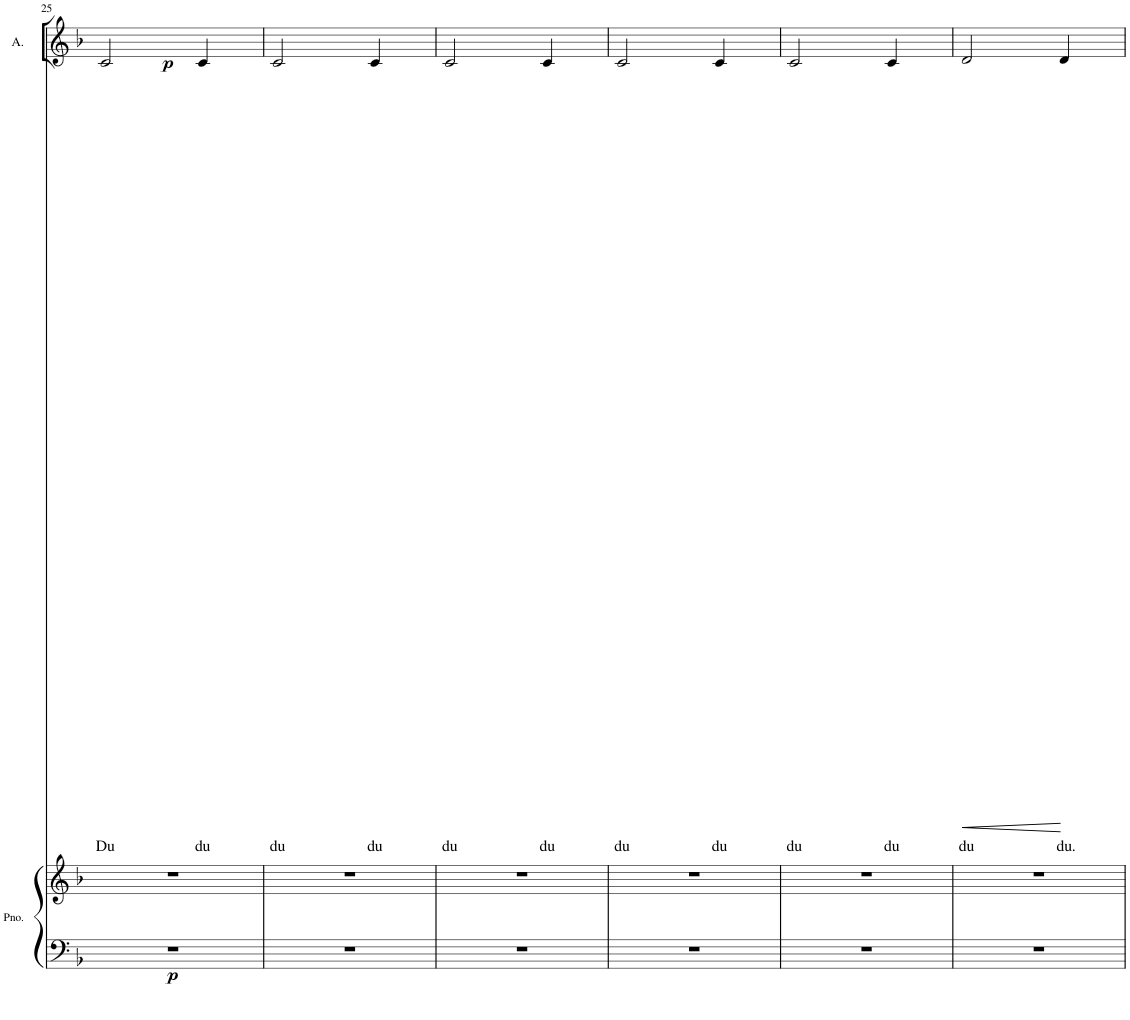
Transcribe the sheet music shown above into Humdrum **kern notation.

**kern	**text	**dynam
*part1	*part1	*part1
*staff1	*staff1	*staff1
*I"Alto	*	*
*I'A.	*	*
!!LO:PB:g=z
*clefG2	*	*
*k[b-]	*	*
*M3/4	*	*
=25	=25	=25
!	!LO:LY:b	!LO:DY:b
2c/	Du	p
!	!LO:LY:b	!
4c/	du	.
=26	=26	=26
!	!LO:LY:b	!
2c/	du	.
!	!LO:LY:b	!
4c/	du	.
=27	=27	=27
!	!LO:LY:b	!
2c/	du	.
!	!LO:LY:b	!
4c/	du	.
=28	=28	=28
!	!LO:LY:b	!
2c/	du	.
!	!LO:LY:b	!
4c/	du	.
=29	=29	=29
!	!LO:LY:b	!
2c/	du	.
!	!LO:LY:b	!
4c/	du	.
=30	=30	=30
!	!LO:LY:b	!LO:HP:b
2d/	du	<
!	!LO:LY:b	!
4d/	du.	[
=	=	=
*-	*-	*-
